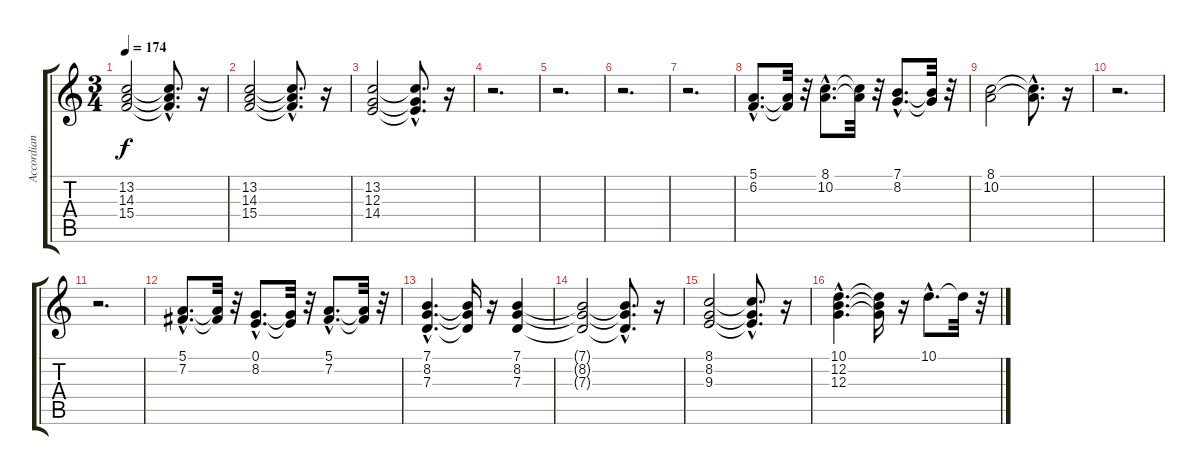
\track ("Accordian" "Accordian") {instrument accordion}
\staff {score tabs}
\tuning (E4 B3 G3 D3 A2 E2) {hide}
\ts (3 4)
\tempo 174
\clef g2
\ks c
(13.2 14.3 15.4).2{dy f} (13.2{hac t} 14.3{hac t} 15.4{hac t}).8{d} r.16 |
(13.2 14.3 15.4).2 (13.2{hac t} 14.3{hac t} 15.4{hac t}).8{d} r.16 |
(13.2 12.3 14.4).2 (13.2{hac t} 12.3{hac t} 14.4{hac t}).8{d} r.16 |
r.2{d} |
r.2{d} |
r.2{d} |
r.2{d} |
(5.1{hac} 6.2{hac}).8{d} (5.1{t} 6.2{t}).32 r.32 (8.1{hac} 10.2{hac}).8{d} (8.1{t} 10.2{t}).32 r.32 (7.1{hac} 8.2{hac}).8{d} (7.1{t} 8.2{t}).32 r.32 |
(8.1 10.2).2 (8.1{hac t} 10.2{hac t}).8{d} r.16 |
r.2{d} |
r.2{d} |
(5.1{hac} 7.2{hac}).8{d} (5.1{t} 7.2{t}).32 r.32 (0.1{hac} 8.2{hac}).8{d} (0.1{t} 8.2{t}).32 r.32 (5.1{hac} 7.2{hac}).8{d} (5.1{t} 7.2{t}).32 r.32 |
(7.1{hac} 8.2{hac} 7.3{hac}).4{d} (7.1{t} 8.2{t} 7.3{t}).16 r.16 (7.1 8.2 7.3).4 |
(7.1{t} 8.2{t} 7.3{t}).2 (7.1{hac t} 8.2{hac t} 7.3{hac t}).8{d} r.16 |
(8.1 8.2 9.3).2 (8.1{hac t} 8.2{hac t} 9.3{hac t}).8{d} r.16 |
(10.1{hac} 12.2{hac} 12.3{hac}).4{d} (10.1{t} 12.2{t} 12.3{t}).16 r.16 10.1{hac}.8{d} 10.1{t}.32 r.32
